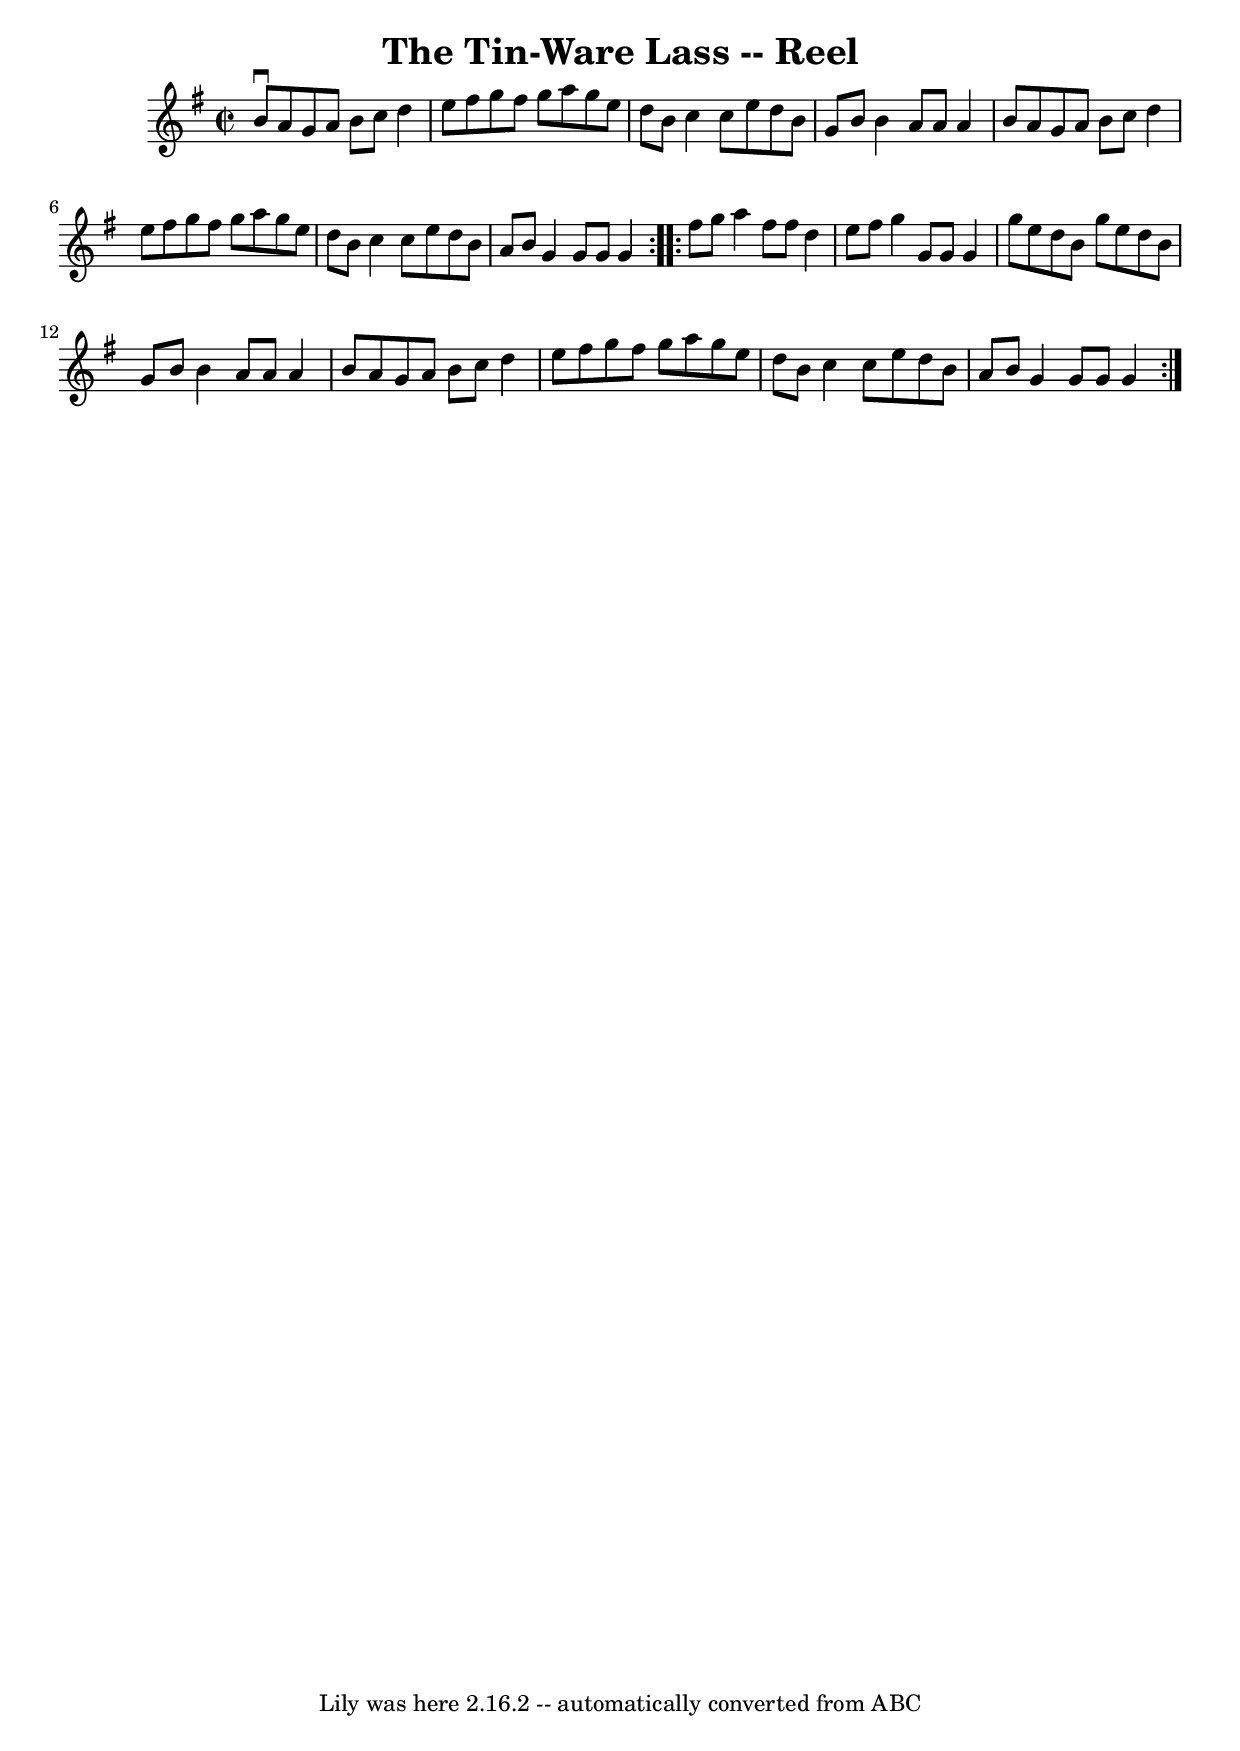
\version "2.16.2"
\include "Mammoth.ily"
\header {
	%% book = "Ryan's Mammoth Collection"
	crossRefNumber = "1"
	footnotes = ""
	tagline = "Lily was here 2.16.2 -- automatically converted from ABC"
	title = "The Tin-Ware Lass -- Reel"
}
voicedefault =  {


\repeat volta 2 {
\override Staff.TimeSignature #'style = #'C
 \time 2/2 
\key g \major b'8^\downbow a'8  |
 g'8 a'8 b'8  
 c''8 d''4 e''8 fis''8    |
 g''8 fis''8 g''8 a''8   
 g''8 e''8 d''8 b'8    |
 c''4 c''8 e''8 d''8 b'8  
 g'8 b'8    |
 b'4 a'8 a'8 a'4 b'8 a'8    |
   
 g'8 a'8 b'8 c''8 d''4 e''8 fis''8    |
 g''8    
fis''8 g''8 a''8 g''8 e''8 d''8 b'8    |
 c''4    
c''8 e''8 d''8 b'8 a'8 b'8    |
 g'4 g'8 g'8    
g'4    } \repeat volta 2 { fis''8 g''8  |
 a''4 fis''8    
fis''8 d''4 e''8 fis''8    |
 g''4 g'8 g'8 g'4    
g''8 e''8    |
 d''8 b'8 g''8 e''8 d''8 b'8 g'8    
b'8    |
 b'4 a'8 a'8 a'4 b'8 a'8    |
 g'8    
a'8 b'8 c''8 d''4 e''8 fis''8    |
 g''8 fis''8    
g''8 a''8 g''8 e''8 d''8 b'8    |
 c''4 c''8 e''8  
 d''8 b'8 a'8 b'8    |
 g'4 g'8 g'8 g'4    }   
}

\score{
    <<

	\context Staff="default"
	{
	    \voicedefault 
	}

    >>
	\layout {
	}
	\midi {}
}
